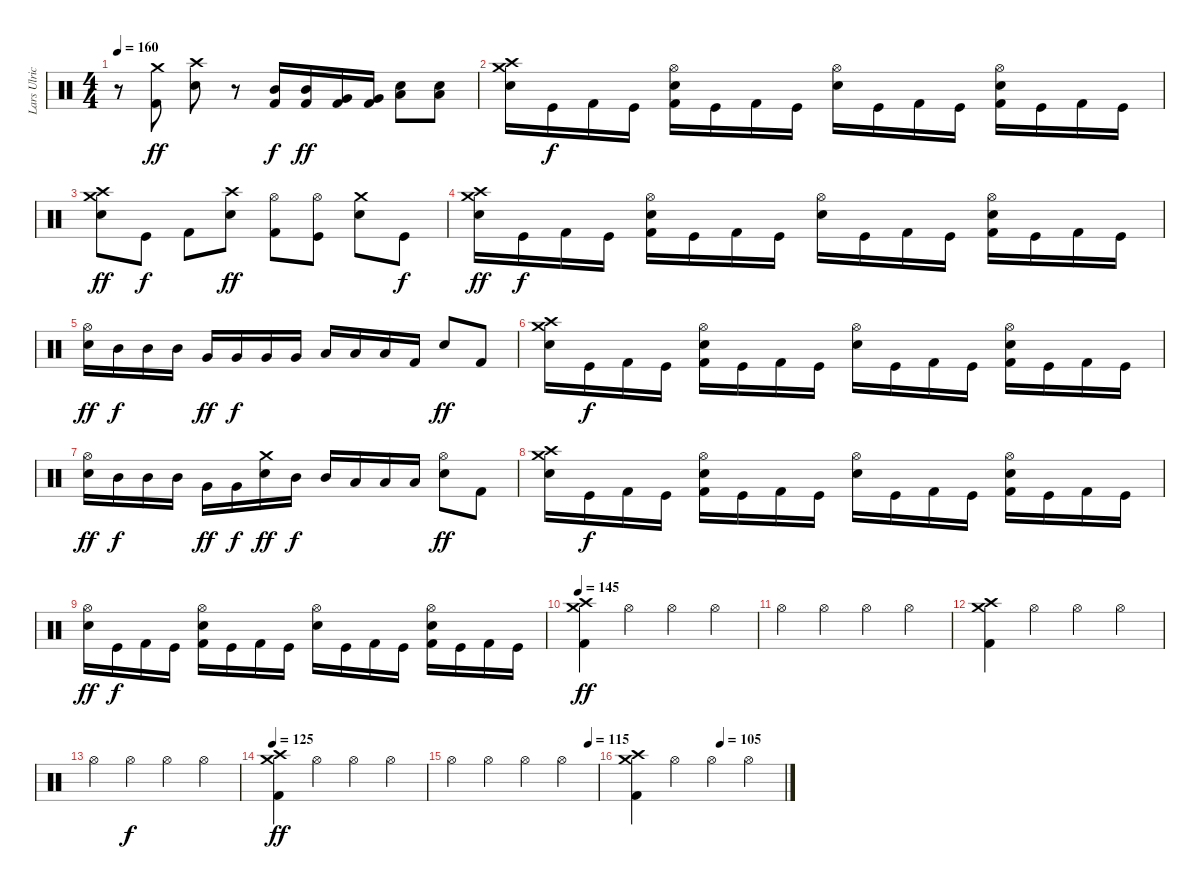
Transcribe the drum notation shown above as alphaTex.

\track ("Lars Ulrich" "Lars Ulric") {instrument percussion}
\staff {score}
\articulation defaults
\ts (4 4)
\tempo 160
\clef neutral
\ks c
r.8{dy ff} ("Kick (hit) 2" "Crash medium (hit)").8 ("Snare (hit) 2" "Crash high (hit)").8 r.8 ("Kick (hit) 2" "Mid Tom (hit)").16{dy f} ("Kick (hit) 2" "Mid Tom (hit)").16{dy ff} ("Kick (hit) 2" "Very Low Tom (hit)").16 ("Kick (hit) 2" "Very Low Tom (hit)").16 ("Low Floor Tom (hit)" "Snare (hit) 2").8 ("Low Floor Tom (hit)" "Snare (hit) 2").8 |
("Snare (hit) 2" "Crash medium (hit)" "Crash high (hit)").16 "Kick (hit)".16{dy f} "Kick (hit) 2".16 "Kick (hit)".16 ("Snare (hit) 2" "Hi-Hat (open)" "Kick (hit) 2").16 "Kick (hit)".16 "Kick (hit) 2".16 "Kick (hit)".16 ("Hi-Hat (open)" "Snare (hit) 2").16 "Kick (hit)".16 "Kick (hit) 2".16 "Kick (hit)".16 ("Snare (hit) 2" "Hi-Hat (open)" "Kick (hit) 2").16 "Kick (hit)".16 "Kick (hit) 2".16 "Kick (hit)".16 |
("Snare (hit) 2" "Crash medium (hit)" "Crash high (hit)").8{dy ff} "Kick (hit)".8{dy f} "Kick (hit) 2".8 ("Snare (hit) 2" "Crash high (hit)").8{dy ff} ("Kick (hit) 2" "Hi-Hat (open)").8 ("Kick (hit)" "Hi-Hat (open)").8 ("Snare (hit) 2" "Crash medium (hit)").8 "Kick (hit)".8{dy f} |
("Snare (hit) 2" "Crash medium (hit)" "Crash high (hit)").16{dy ff} "Kick (hit)".16{dy f} "Kick (hit) 2".16 "Kick (hit)".16 ("Snare (hit) 2" "Hi-Hat (open)" "Kick (hit) 2").16 "Kick (hit)".16 "Kick (hit) 2".16 "Kick (hit)".16 ("Hi-Hat (open)" "Snare (hit) 2").16 "Kick (hit)".16 "Kick (hit) 2".16 "Kick (hit)".16 ("Snare (hit) 2" "Hi-Hat (open)" "Kick (hit) 2").16 "Kick (hit)".16 "Kick (hit) 2".16 "Kick (hit)".16 |
("Hi-Hat (open)" "Snare (hit) 2").16{dy ff} "Mid Tom (hit)".16{dy f} "Mid Tom (hit)".16 "Mid Tom (hit)".16 "Very Low Tom (hit)".16{dy ff} "Very Low Tom (hit)".16{dy f} "Very Low Tom (hit)".16 "Very Low Tom (hit)".16 "Low Floor Tom (hit)".16 "Low Floor Tom (hit)".16 "Low Floor Tom (hit)".16 "Kick (hit) 2".16 "Snare (hit) 2".8{dy ff} "Kick (hit) 2".8 |
("Snare (hit) 2" "Crash medium (hit)" "Crash high (hit)").16 "Kick (hit)".16{dy f} "Kick (hit) 2".16 "Kick (hit)".16 ("Snare (hit) 2" "Hi-Hat (open)" "Kick (hit) 2").16 "Kick (hit)".16 "Kick (hit) 2".16 "Kick (hit)".16 ("Hi-Hat (open)" "Snare (hit) 2").16 "Kick (hit)".16 "Kick (hit) 2".16 "Kick (hit)".16 ("Snare (hit) 2" "Hi-Hat (open)" "Kick (hit) 2").16 "Kick (hit)".16 "Kick (hit) 2".16 "Kick (hit)".16 |
("Hi-Hat (open)" "Snare (hit) 2").16{dy ff} "Mid Tom (hit)".16{dy f} "Mid Tom (hit)".16 "Mid Tom (hit)".16 "Very Low Tom (hit)".16{dy ff} "Very Low Tom (hit)".16{dy f} ("Snare (hit) 2" "Crash medium (hit)").16{dy ff} "Mid Tom (hit)".16{dy f} "Mid Tom (hit)".16 "Low Tom (hit)".16 "Low Tom (hit)".16 "Low Floor Tom (hit)".16 ("Snare (hit) 2" "Hi-Hat (open)").8{dy ff} "Kick (hit) 2".8 |
("Snare (hit) 2" "Crash medium (hit)" "Crash high (hit)").16 "Kick (hit)".16{dy f} "Kick (hit) 2".16 "Kick (hit)".16 ("Snare (hit) 2" "Hi-Hat (open)" "Kick (hit) 2").16 "Kick (hit)".16 "Kick (hit) 2".16 "Kick (hit)".16 ("Hi-Hat (open)" "Snare (hit) 2").16 "Kick (hit)".16 "Kick (hit) 2".16 "Kick (hit)".16 ("Snare (hit) 2" "Hi-Hat (open)" "Kick (hit) 2").16 "Kick (hit)".16 "Kick (hit) 2".16 "Kick (hit)".16 |
("Hi-Hat (open)" "Snare (hit) 2").16{dy ff} "Kick (hit)".16{dy f} "Kick (hit) 2".16 "Kick (hit)".16 ("Snare (hit) 2" "Hi-Hat (open)" "Kick (hit) 2").16 "Kick (hit)".16 "Kick (hit) 2".16 "Kick (hit)".16 ("Hi-Hat (open)" "Snare (hit) 2").16 "Kick (hit)".16 "Kick (hit) 2".16 "Kick (hit)".16 ("Snare (hit) 2" "Hi-Hat (open)" "Kick (hit) 2").16 "Kick (hit)".16 "Kick (hit) 2".16 "Kick (hit)".16 |
\tempo 145
("Kick (hit) 2" "Crash medium (hit)" "Crash high (hit)").4{dy ff} "Hi-Hat (open)".4 "Hi-Hat (open)".4 "Hi-Hat (open)".4 |
"Hi-Hat (open)".4 "Hi-Hat (open)".4 "Hi-Hat (open)".4 "Hi-Hat (open)".4 |
("Kick (hit) 2" "Crash medium (hit)" "Crash high (hit)").4 "Hi-Hat (open)".4 "Hi-Hat (open)".4 "Hi-Hat (open)".4 |
"Hi-Hat (open)".4 "Hi-Hat (open)".4{dy f} "Hi-Hat (open)".4 "Hi-Hat (open)".4 |
\tempo 125
("Kick (hit) 2" "Crash medium (hit)" "Crash high (hit)").4{dy ff} "Hi-Hat (open)".4 "Hi-Hat (open)".4 "Hi-Hat (open)".4 |
\tempo (115 0.9375)
"Hi-Hat (open)".4 "Hi-Hat (open)".4 "Hi-Hat (open)".4 "Hi-Hat (open)".4 |
\tempo (105 0.5833333333333334)
("Kick (hit) 2" "Crash medium (hit)" "Crash high (hit)").4 "Hi-Hat (open)".4 "Hi-Hat (open)".4 "Hi-Hat (open)".4
